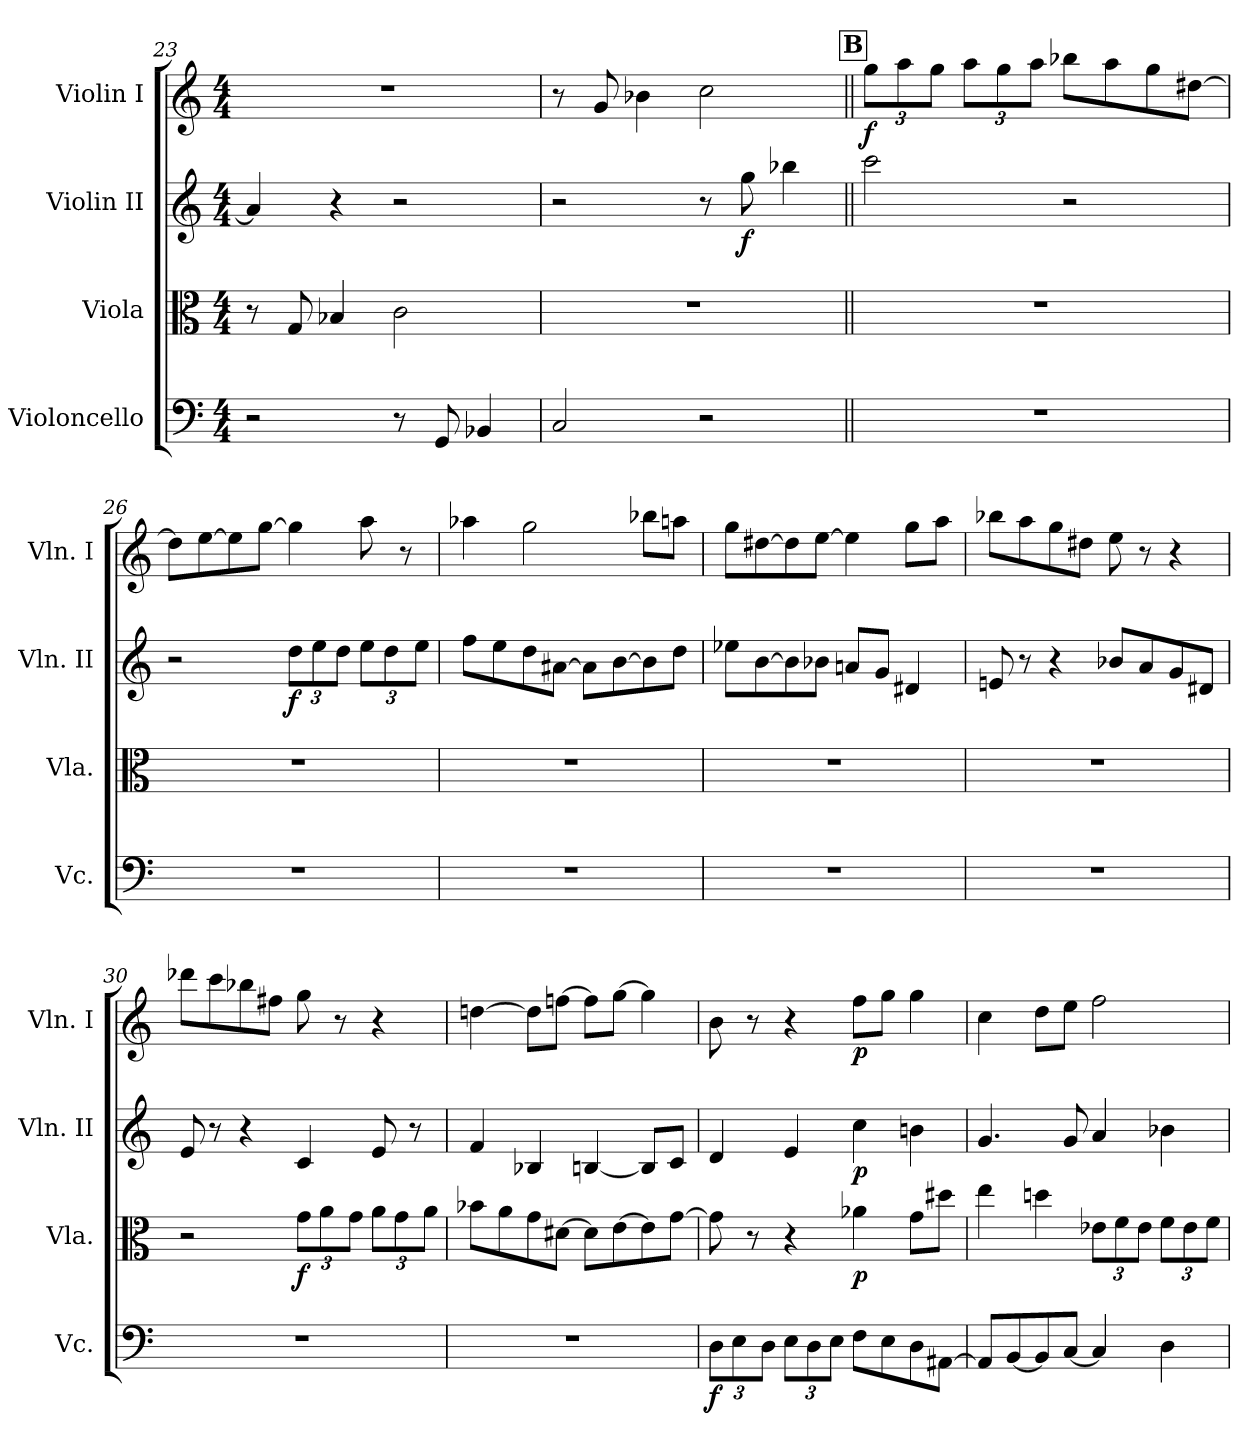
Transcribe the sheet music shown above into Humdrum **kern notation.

**kern	**dynam	**kern	**dynam	**kern	**dynam	**kern	**dynam
*part4	*part4	*part3	*part3	*part2	*part2	*part1	*part1
*staff4	*staff4	*staff3	*staff3	*staff2	*staff2	*staff1	*staff1
*I"Violoncello	*	*I"Viola	*	*I"Violin II	*	*I"Violin I	*
*I'Vc.	*	*I'Vla.	*	*I'Vln. II	*	*I'Vln. I	*
*clefF4	*	*clefC3	*	*clefG2	*	*clefG2	*
*k[]	*	*k[]	*	*k[]	*	*k[]	*
*M4/4	*	*M4/4	*	*M4/4	*	*M4/4	*
=23	=23	=23	=23	=23	=23	=23	=23
2r	.	8r	.	4a/]	.	1r	.
.	.	8G/	.	.	.	.	.
.	.	4B-X/	.	4r	.	.	.
8r	.	2c\	.	2r	.	.	.
8GG/	.	.	.	.	.	.	.
4BB-X/	.	.	.	.	.	.	.
=24	=24	=24	=24	=24	=24	=24	=24
2C/	.	1r	.	2r	.	8r	.
.	.	.	.	.	.	8g/	.
.	.	.	.	.	.	4b-X\	.
2r	.	.	.	8r	.	2cc\	.
!	!	!	!	!	!LO:DY:b	!	!
.	.	.	.	8gg\	f	.	.
.	.	.	.	4bb-X\	.	.	.
!!LO:PB:g=z
!!LO:REH:place=s1:a:B:fs=19.9975:t=B
=25||	=25||	=25||	=25||	=25||	=25||	=25||	=25||
*	*	*	*	*	*	*Xbrackettup	*
!	!	!	!	!	!	!	!LO:DY:b
1r	.	1r	.	2ccc\	.	12gg\L	f
.	.	.	.	.	.	12aa\	.
.	.	.	.	.	.	12gg\J	.
.	.	.	.	.	.	12aa\L	.
.	.	.	.	.	.	12gg\	.
.	.	.	.	.	.	12aa\J	.
.	.	.	.	2r	.	8bb-X\L	.
.	.	.	.	.	.	8aa\	.
.	.	.	.	.	.	8gg\	.
.	.	.	.	.	.	[8dd#X\J	.
=26	=26	=26	=26	=26	=26	=26	=26
1r	.	1r	.	2r	.	8dd#\L]	.
.	.	.	.	.	.	[8ee\	.
.	.	.	.	.	.	8ee\]	.
.	.	.	.	.	.	[8gg\J	.
*	*	*	*	*Xbrackettup	*	*	*
!	!	!	!	!	!LO:DY:b	!	!
.	.	.	.	12dd\L	f	4gg\]	.
.	.	.	.	12ee\	.	.	.
.	.	.	.	12dd\J	.	.	.
.	.	.	.	12ee\L	.	8aa\	.
.	.	.	.	12dd\	.	.	.
.	.	.	.	.	.	8r	.
.	.	.	.	12ee\J	.	.	.
=27	=27	=27	=27	=27	=27	=27	=27
1r	.	1r	.	8ff\L	.	4aa-X\	.
.	.	.	.	8ee\	.	.	.
.	.	.	.	8dd\	.	2gg\	.
.	.	.	.	[8a#X\J	.	.	.
.	.	.	.	8a#\L]	.	.	.
.	.	.	.	[8b\	.	.	.
.	.	.	.	8b\]	.	8bb-X\L	.
.	.	.	.	8dd\J	.	8aan\J	.
!!LO:LB:g=z
=28	=28	=28	=28	=28	=28	=28	=28
1r	.	1r	.	8ee-X\L	.	8gg\L	.
.	.	.	.	[8b\	.	[8dd#X\	.
.	.	.	.	8b\]	.	8dd#\]	.
.	.	.	.	8b-X\J	.	[8ee\J	.
.	.	.	.	8an/L	.	4ee\]	.
.	.	.	.	8g/J	.	.	.
.	.	.	.	4d#X/	.	8gg\L	.
.	.	.	.	.	.	8aa\J	.
!!LO:LB:g=z
=29	=29	=29	=29	=29	=29	=29	=29
1r	.	1r	.	8en/	.	8bb-X\L	.
.	.	.	.	8r	.	8aa\	.
.	.	.	.	4r	.	8gg\	.
.	.	.	.	.	.	8dd#X\J	.
.	.	.	.	8b-X/L	.	8ee\	.
.	.	.	.	8a/	.	8r	.
.	.	.	.	8g/	.	4r	.
.	.	.	.	8d#X/J	.	.	.
=30	=30	=30	=30	=30	=30	=30	=30
1r	.	2r	.	8e/	.	8ddd-X\L	.
.	.	.	.	8r	.	8ccc\	.
.	.	.	.	4r	.	8bb-X\	.
.	.	.	.	.	.	8ff#X\J	.
*	*	*Xbrackettup	*	*	*	*	*
!	!	!	!LO:DY:b	!	!	!	!
.	.	12g\L	f	4c/	.	8gg\	.
.	.	12a\	.	.	.	.	.
.	.	.	.	.	.	8r	.
.	.	12g\J	.	.	.	.	.
.	.	12a\L	.	8e/	.	4r	.
.	.	12g\	.	.	.	.	.
.	.	.	.	8r	.	.	.
.	.	12a\J	.	.	.	.	.
=31	=31	=31	=31	=31	=31	=31	=31
1r	.	8b-X\L	.	4f/	.	[4ddn\	.
.	.	8a\	.	.	.	.	.
.	.	8g\	.	4B-X/	.	8dd\L]	.
.	.	[8d#X\J	.	.	.	[8ffn\J	.
.	.	8d#\L]	.	[4Bn/	.	8ff\L]	.
.	.	[8e\	.	.	.	[8gg\J	.
.	.	8e\]	.	8B/L]	.	4gg\]	.
.	.	[8g\J	.	8c/J	.	.	.
!!LO:PB:g=z
=32	=32	=32	=32	=32	=32	=32	=32
*Xbrackettup	*	*	*	*	*	*	*
!	!LO:DY:b	!	!	!	!	!	!
12D\L	f	8g\]	.	4d/	.	8b\	.
12E\	.	.	.	.	.	.	.
.	.	8r	.	.	.	8r	.
12D\J	.	.	.	.	.	.	.
12E\L	.	4r	.	4e/	.	4r	.
12D\	.	.	.	.	.	.	.
12E\J	.	.	.	.	.	.	.
!	!	!	!LO:DY:b	!	!LO:DY:b	!	!LO:DY:b
8F\L	.	4a-X\	p	4cc\	p	8ff\L	p
8E\	.	.	.	.	.	8gg\J	.
8D\	.	8g\L	.	4bn\	.	4gg\	.
[8AA#X\J	.	8dd#X\J	.	.	.	.	.
!!LO:LB:g=z
=33	=33	=33	=33	=33	=33	=33	=33
8AA#/L]	.	4ee\	.	4.g/	.	4cc\	.
[8BB/	.	.	.	.	.	.	.
8BB/]	.	4ddn\	.	.	.	8dd\L	.
[8C/J	.	.	.	8g/	.	8ee\J	.
4C/]	.	12e-X\L	.	4a/	.	2ff\	.
.	.	12f\	.	.	.	.	.
.	.	12e-\J	.	.	.	.	.
4D\	.	12f\L	.	4b-X\	.	.	.
.	.	12e-\	.	.	.	.	.
.	.	12f\J	.	.	.	.	.
=	=	=	=	=	=	=	=
*-	*-	*-	*-	*-	*-	*-	*-
